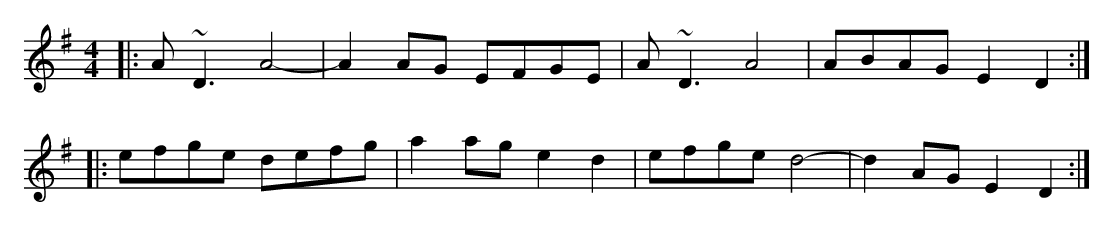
X:1
M:4/4
K:Dmix
|:A ~D3 A4-|A2AG EFGE|A ~D3 A4|ABAG E2D2:|
|:efge defg|a2ag e2d2|efge d4-|d2 AG E2D2:|
